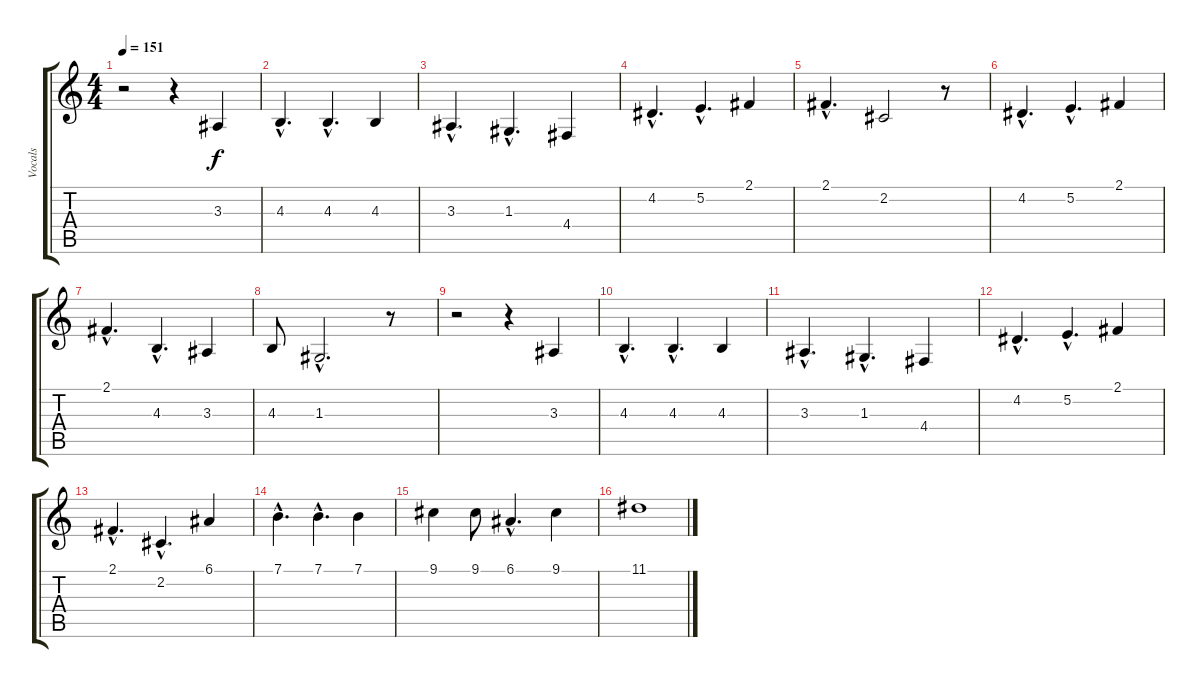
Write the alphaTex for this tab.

\track ("Vocals" "Vocals") {instrument lead2sawtooth}
\staff {score tabs}
\tuning (E4 B3 G3 D3 A2 E2) {hide}
\ts (4 4)
\tempo 151
\clef g2
\ks c
r.2{dy f} r.4 3.3.4 |
\section ("" "")
4.3{hac}.4{d} 4.3{hac}.4{d} 4.3.4 |
3.3{hac}.4{d} 1.3{hac}.4{d} 4.4.4 |
4.2{hac}.4{d} 5.2{hac}.4{d} 2.1.4 |
2.1{hac}.4{d} 2.2.2 r.8 |
4.2{hac}.4{d} 5.2{hac}.4{d} 2.1.4 |
2.1{hac}.4{d} 4.3{hac}.4{d} 3.3.4 |
4.3.8 1.3{hac}.2{d} r.8 |
r.2 r.4 3.3.4 |
\section ("" "")
4.3{hac}.4{d} 4.3{hac}.4{d} 4.3.4 |
3.3{hac}.4{d} 1.3{hac}.4{d} 4.4.4 |
4.2{hac}.4{d} 5.2{hac}.4{d} 2.1.4 |
2.1{hac}.4{d} 2.2{hac}.4{d} 6.1.4 |
7.1{hac}.4{d} 7.1{hac}.4{d} 7.1.4 |
9.1.4 9.1.8 6.1{hac}.4{d} 9.1.4 |
11.1.1
